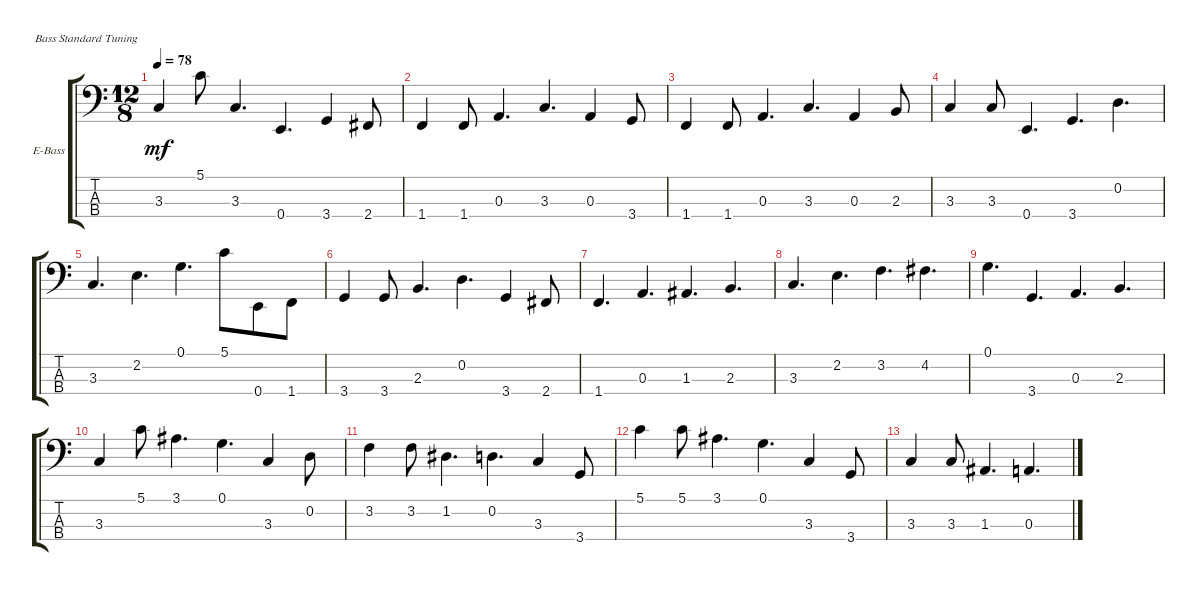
\defaultSystemsLayout 4
\bracketExtendMode groupsimilarinstruments
\firstSystemTrackNameOrientation horizontal
\otherSystemsTrackNameOrientation horizontal
\track ("Electric Bass" "E-Bass") {instrument electricbassfinger}
\staff {score tabs}
\tuning (G2 D2 A1 E1)
\ts (12 8)
\tempo 78
\clef f4
\ks c
3.3.4{dy mf} 5.1.8 3.3.4{d} 0.4.4{d} 3.4.4 2.4.8 |
1.4.4 1.4.8 0.3.4{d} 3.3.4{d} 0.3.4 3.4.8 |
1.4.4 1.4.8 0.3.4{d} 3.3.4{d} 0.3.4 2.3.8 |
3.3.4 3.3.8 0.4.4{d} 3.4.4{d} 0.2.4{d} |
3.3.4{d} 2.2.4{d} 0.1.4{d} 5.1.8 0.4.8 1.4.8 |
3.4.4 3.4.8 2.3.4{d} 0.2.4{d} 3.4.4 2.4.8 |
1.4.4{d} 0.3.4{d} 1.3.4{d} 2.3.4{d} |
3.3.4{d} 2.2.4{d} 3.2.4{d} 4.2.4{d} |
0.1.4{d} 3.4.4{d} 0.3.4{d} 2.3.4{d} |
3.3.4 5.1.8 3.1.4{d} 0.1.4{d} 3.3.4 0.2.8 |
3.2.4 3.2.8 1.2.4{d} 0.2.4{d} 3.3.4 3.4.8 |
5.1.4 5.1.8 3.1.4{d} 0.1.4{d} 3.3.4 3.4.8 |
3.3.4 3.3.8 1.3.4{d} 0.3.4{d}
